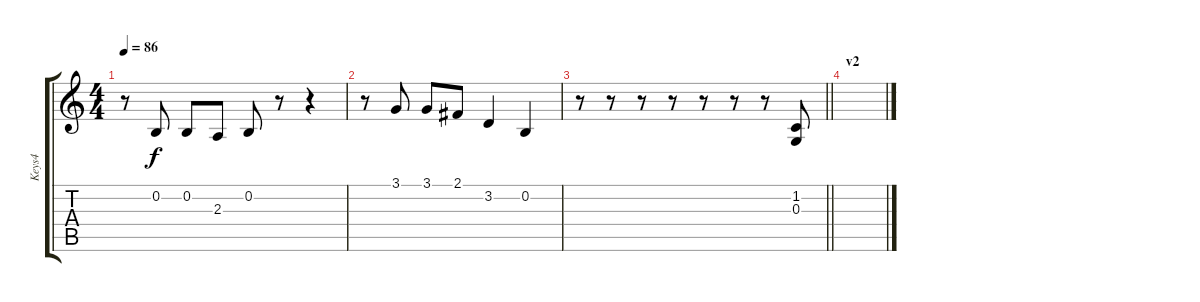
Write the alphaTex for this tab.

\track ("Keys4" "Keys4") {instrument fx1rain}
\staff {score tabs}
\tuning (E4 B3 G3 D3 A2 E2) {hide}
\ts (4 4)
\tempo 86
\clef g2
\ks c
r.8{dy f} 0.2.8 0.2.8 2.3.8 0.2.8 r.8 r.4 |
r.8 3.1.8 3.1.8 2.1.8 3.2.4 0.2.4 |
\barLineRight lightlight
r.8 r.8 r.8 r.8 r.8 r.8 r.8 (1.2 0.3).8 |
\section ("" "v2")
